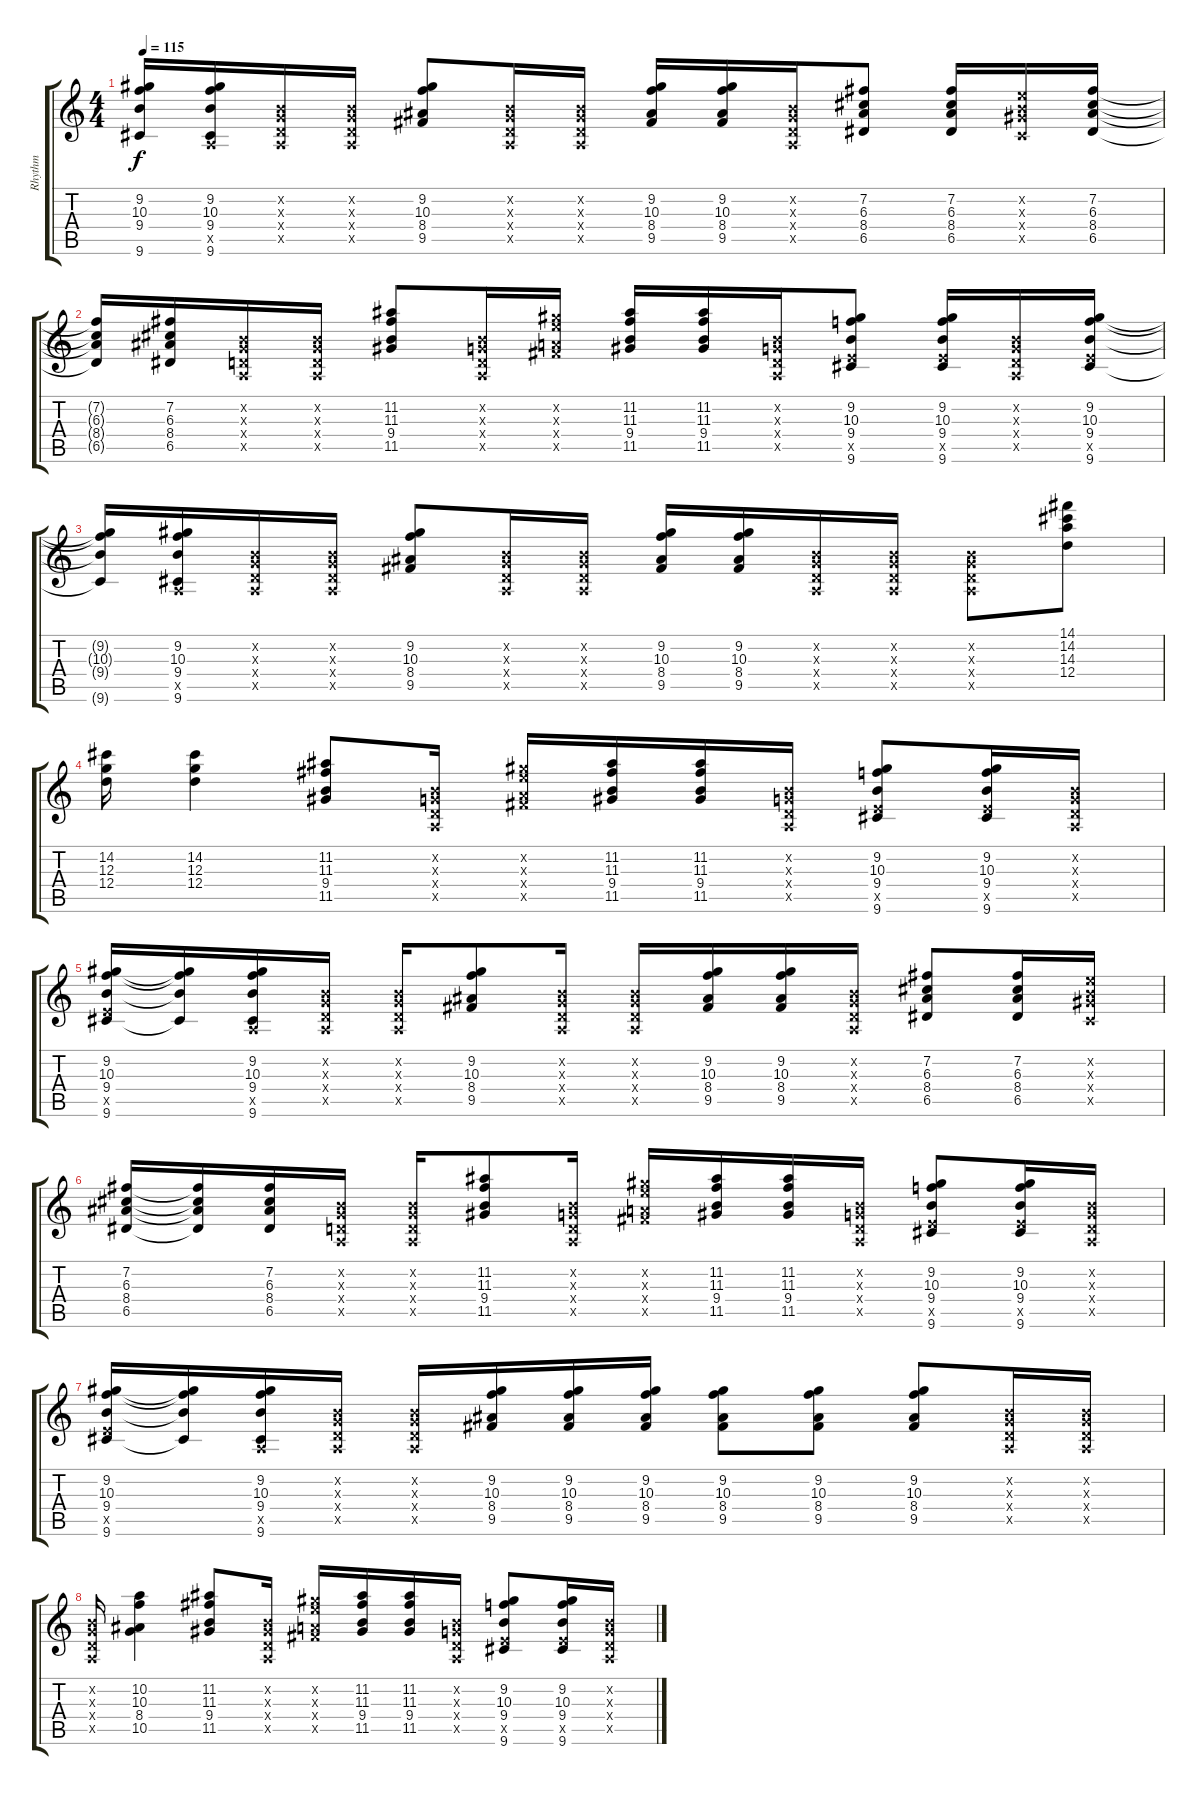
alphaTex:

\track ("Rhythm" "Rhythm") {instrument acousticguitarnylon}
\staff {score tabs}
\tuning (E4 B3 G3 D3 A2 E2) {hide}
\ts (4 4)
\tempo 115
\clef g2
\ks c
(9.2{t} 10.3{t} 9.4{t} 9.6{t}).16{dy f} (9.2 10.3 9.4 0.5{x} 9.6).16 (0.2{x} 0.3{x} 0.4{x} 0.5{x}).16 (0.2{x} 0.3{x} 0.4{x} 0.5{x}).16 (9.2 10.3 8.4 9.5).8 (0.2{x} 0.3{x} 0.4{x} 0.5{x}).16 (0.2{x} 0.3{x} 0.4{x} 0.5{x}).16 (9.2 10.3 8.4 9.5).16 (9.2 10.3 8.4 9.5).16 (0.2{x} 0.3{x} 0.4{x} 0.5{x}).16 (7.2 6.3 8.4 6.5).8 (7.2 6.3 8.4 6.5).16 (5.2{x} 4.3{x} 6.4{x} 4.5{x}).16 (7.2 6.3 8.4 6.5).16 |
(7.2{t} 6.3{t} 8.4{t} 6.5{t}).16 (7.2 6.3 8.4 6.5).16 (0.2{x} 0.3{x} 0.4{x} 0.5{x}).16 (0.2{x} 0.3{x} 0.4{x} 0.5{x}).16 (11.2 11.3 9.4 11.5).8 (0.2{x} 0.3{x} 0.4{x} 0.5{x}).16 (9.2{x} 9.3{x} 7.4{x} 9.5{x}).16 (11.2 11.3 9.4 11.5).16 (11.2 11.3 9.4 11.5).16 (0.2{x} 0.3{x} 0.4{x} 0.5{x}).16 (9.2 10.3 9.4 7.5{x} 9.6).8 (9.2 10.3 9.4 7.5{x} 9.6).16 (0.2{x} 0.3{x} 0.4{x} 0.5{x}).16 (9.2 10.3 9.4 7.5{x} 9.6).16 |
(9.2{t} 10.3{t} 9.4{t} 9.6{t}).16 (9.2 10.3 9.4 0.5{x} 9.6).16 (0.2{x} 0.3{x} 0.4{x} 0.5{x}).16 (0.2{x} 0.3{x} 0.4{x} 0.5{x}).16 (9.2 10.3 8.4 9.5).8 (0.2{x} 0.3{x} 0.4{x} 0.5{x}).16 (0.2{x} 0.3{x} 0.4{x} 0.5{x}).16 (9.2 10.3 8.4 9.5).16 (9.2 10.3 8.4 9.5).16 (0.2{x} 0.3{x} 0.4{x} 0.5{x}).16 (0.2{x} 0.3{x} 0.4{x} 0.5{x}).16 (0.2{x} 0.3{x} 0.4{x} 0.5{x}).8 (14.1 14.2 14.3 12.4).8 |
(14.2 12.3 12.4).16 (14.2 12.3 12.4).4 (11.2 11.3 9.4 11.5).8 (0.2{x} 0.3{x} 0.4{x} 0.5{x}).16 (9.2{x} 9.3{x} 7.4{x} 9.5{x}).16 (11.2 11.3 9.4 11.5).16 (11.2 11.3 9.4 11.5).16 (0.2{x} 0.3{x} 0.4{x} 0.5{x}).16 (9.2 10.3 9.4 7.5{x} 9.6).8 (9.2 10.3 9.4 7.5{x} 9.6).16 (0.2{x} 0.3{x} 0.4{x} 0.5{x}).16 |
(9.2 10.3 9.4 7.5{x} 9.6).16 (9.2{t} 10.3{t} 9.4{t} 9.6{t}).16 (9.2 10.3 9.4 0.5{x} 9.6).16 (0.2{x} 0.3{x} 0.4{x} 0.5{x}).16 (0.2{x} 0.3{x} 0.4{x} 0.5{x}).16 (9.2 10.3 8.4 9.5).8 (0.2{x} 0.3{x} 0.4{x} 0.5{x}).16 (0.2{x} 0.3{x} 0.4{x} 0.5{x}).16 (9.2 10.3 8.4 9.5).16 (9.2 10.3 8.4 9.5).16 (0.2{x} 0.3{x} 0.4{x} 0.5{x}).16 (7.2 6.3 8.4 6.5).8 (7.2 6.3 8.4 6.5).16 (5.2{x} 4.3{x} 6.4{x} 4.5{x}).16 |
(7.2 6.3 8.4 6.5).16 (7.2{t} 6.3{t} 8.4{t} 6.5{t}).16 (7.2 6.3 8.4 6.5).16 (0.2{x} 0.3{x} 0.4{x} 0.5{x}).16 (0.2{x} 0.3{x} 0.4{x} 0.5{x}).16 (11.2 11.3 9.4 11.5).8 (0.2{x} 0.3{x} 0.4{x} 0.5{x}).16 (9.2{x} 9.3{x} 7.4{x} 9.5{x}).16 (11.2 11.3 9.4 11.5).16 (11.2 11.3 9.4 11.5).16 (0.2{x} 0.3{x} 0.4{x} 0.5{x}).16 (9.2 10.3 9.4 7.5{x} 9.6).8 (9.2 10.3 9.4 7.5{x} 9.6).16 (0.2{x} 0.3{x} 0.4{x} 0.5{x}).16 |
(9.2 10.3 9.4 7.5{x} 9.6).16 (9.2{t} 10.3{t} 9.4{t} 9.6{t}).16 (9.2 10.3 9.4 0.5{x} 9.6).16 (0.2{x} 0.3{x} 0.4{x} 0.5{x}).16 (0.2{x} 0.3{x} 0.4{x} 0.5{x}).16 (9.2 10.3 8.4 9.5).16 (9.2 10.3 8.4 9.5).16 (9.2 10.3 8.4 9.5).16 (9.2 10.3 8.4 9.5).8 (9.2 10.3 8.4 9.5).8 (9.2 10.3 8.4 9.5).8 (0.2{x} 0.3{x} 0.4{x} 0.5{x}).16 (0.2{x} 0.3{x} 0.4{x} 0.5{x}).16 |
(0.2{x} 0.3{x} 0.4{x} 0.5{x}).16 (10.2 10.3 8.4 10.5).4 (11.2 11.3 9.4 11.5).8 (0.2{x} 1.3{x} 0.4{x} 0.5{x}).16 (9.2{x} 9.3{x} 7.4{x} 9.5{x}).16 (11.2 11.3 9.4 11.5).16 (11.2 11.3 9.4 11.5).16 (0.2{x} 0.3{x} 0.4{x} 0.5{x}).16 (9.2 10.3 9.4 7.5{x} 9.6).8 (9.2 10.3 9.4 7.5{x} 9.6).16 (0.2{x} 0.3{x} 0.4{x} 0.5{x}).16
